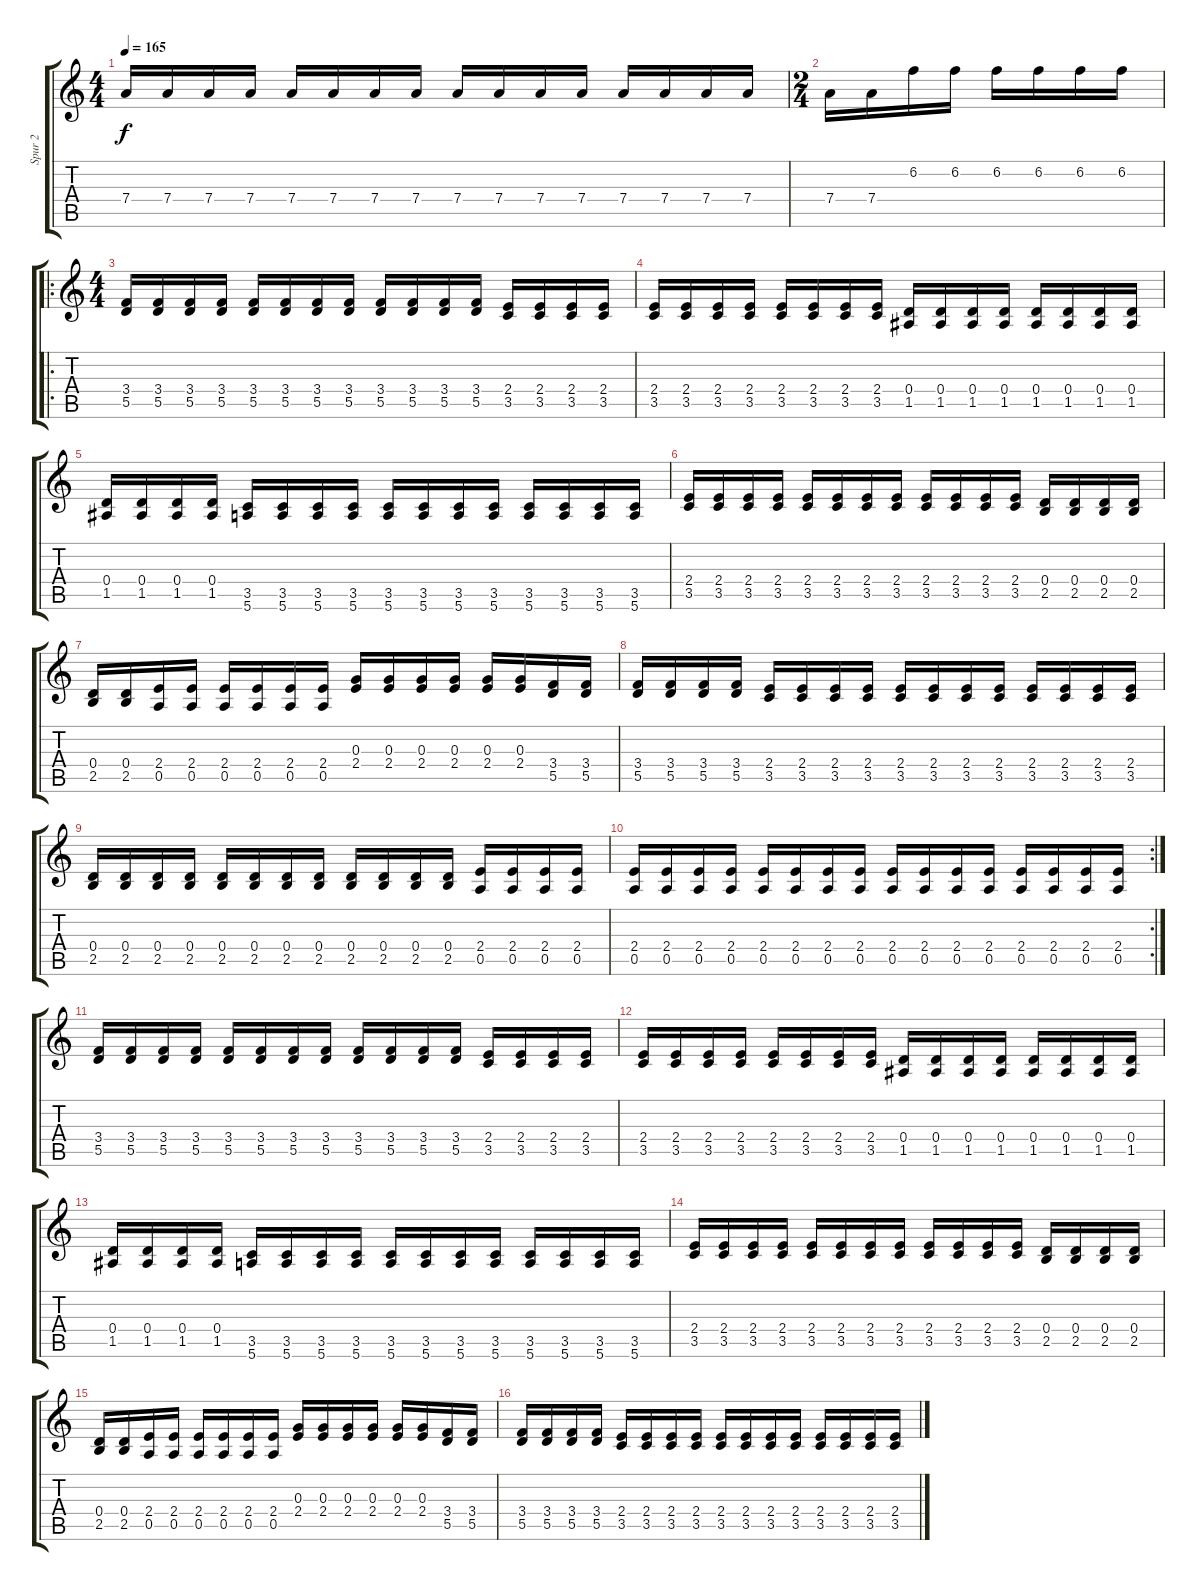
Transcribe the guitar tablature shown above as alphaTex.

\track ("Spur 2" "Spur 2") {instrument distortionguitar}
\staff {score tabs}
\tuning (E4 B3 G3 D3 A2 E2) {hide}
\ts (4 4)
\tempo 165
\clef g2
\ks c
7.4.16{dy f} 7.4.16 7.4.16 7.4.16 7.4.16 7.4.16 7.4.16 7.4.16 7.4.16 7.4.16 7.4.16 7.4.16 7.4.16 7.4.16 7.4.16 7.4.16 |
\ts (2 4)
7.4.16 7.4.16 6.2.16 6.2.16 6.2.16 6.2.16 6.2.16 6.2.16 |
\ro
\ts (4 4)
(3.4 5.5).16 (3.4 5.5).16 (3.4 5.5).16 (3.4 5.5).16 (3.4 5.5).16 (3.4 5.5).16 (3.4 5.5).16 (3.4 5.5).16 (3.4 5.5).16 (3.4 5.5).16 (3.4 5.5).16 (3.4 5.5).16 (2.4 3.5).16 (2.4 3.5).16 (2.4 3.5).16 (2.4 3.5).16 |
(2.4 3.5).16 (2.4 3.5).16 (2.4 3.5).16 (2.4 3.5).16 (2.4 3.5).16 (2.4 3.5).16 (2.4 3.5).16 (2.4 3.5).16 (0.4 1.5).16 (0.4 1.5).16 (0.4 1.5).16 (0.4 1.5).16 (0.4 1.5).16 (0.4 1.5).16 (0.4 1.5).16 (0.4 1.5).16 |
(0.4 1.5).16 (0.4 1.5).16 (0.4 1.5).16 (0.4 1.5).16 (3.5 5.6).16 (3.5 5.6).16 (3.5 5.6).16 (3.5 5.6).16 (3.5 5.6).16 (3.5 5.6).16 (3.5 5.6).16 (3.5 5.6).16 (3.5 5.6).16 (3.5 5.6).16 (3.5 5.6).16 (3.5 5.6).16 |
(2.4 3.5).16 (2.4 3.5).16 (2.4 3.5).16 (2.4 3.5).16 (2.4 3.5).16 (2.4 3.5).16 (2.4 3.5).16 (2.4 3.5).16 (2.4 3.5).16 (2.4 3.5).16 (2.4 3.5).16 (2.4 3.5).16 (0.4 2.5).16 (0.4 2.5).16 (0.4 2.5).16 (0.4 2.5).16 |
(0.4 2.5).16 (0.4 2.5).16 (2.4 0.5).16 (2.4 0.5).16 (2.4 0.5).16 (2.4 0.5).16 (2.4 0.5).16 (2.4 0.5).16 (0.3 2.4).16 (0.3 2.4).16 (0.3 2.4).16 (0.3 2.4).16 (0.3 2.4).16 (0.3 2.4).16 (3.4 5.5).16 (3.4 5.5).16 |
(3.4 5.5).16 (3.4 5.5).16 (3.4 5.5).16 (3.4 5.5).16 (2.4 3.5).16 (2.4 3.5).16 (2.4 3.5).16 (2.4 3.5).16 (2.4 3.5).16 (2.4 3.5).16 (2.4 3.5).16 (2.4 3.5).16 (2.4 3.5).16 (2.4 3.5).16 (2.4 3.5).16 (2.4 3.5).16 |
(0.4 2.5).16 (0.4 2.5).16 (0.4 2.5).16 (0.4 2.5).16 (0.4 2.5).16 (0.4 2.5).16 (0.4 2.5).16 (0.4 2.5).16 (0.4 2.5).16 (0.4 2.5).16 (0.4 2.5).16 (0.4 2.5).16 (2.4 0.5).16 (2.4 0.5).16 (2.4 0.5).16 (2.4 0.5).16 |
\rc 2
(2.4 0.5).16 (2.4 0.5).16 (2.4 0.5).16 (2.4 0.5).16 (2.4 0.5).16 (2.4 0.5).16 (2.4 0.5).16 (2.4 0.5).16 (2.4 0.5).16 (2.4 0.5).16 (2.4 0.5).16 (2.4 0.5).16 (2.4 0.5).16 (2.4 0.5).16 (2.4 0.5).16 (2.4 0.5).16 |
(3.4 5.5).16 (3.4 5.5).16 (3.4 5.5).16 (3.4 5.5).16 (3.4 5.5).16 (3.4 5.5).16 (3.4 5.5).16 (3.4 5.5).16 (3.4 5.5).16 (3.4 5.5).16 (3.4 5.5).16 (3.4 5.5).16 (2.4 3.5).16 (2.4 3.5).16 (2.4 3.5).16 (2.4 3.5).16 |
(2.4 3.5).16 (2.4 3.5).16 (2.4 3.5).16 (2.4 3.5).16 (2.4 3.5).16 (2.4 3.5).16 (2.4 3.5).16 (2.4 3.5).16 (0.4 1.5).16 (0.4 1.5).16 (0.4 1.5).16 (0.4 1.5).16 (0.4 1.5).16 (0.4 1.5).16 (0.4 1.5).16 (0.4 1.5).16 |
(0.4 1.5).16 (0.4 1.5).16 (0.4 1.5).16 (0.4 1.5).16 (3.5 5.6).16 (3.5 5.6).16 (3.5 5.6).16 (3.5 5.6).16 (3.5 5.6).16 (3.5 5.6).16 (3.5 5.6).16 (3.5 5.6).16 (3.5 5.6).16 (3.5 5.6).16 (3.5 5.6).16 (3.5 5.6).16 |
(2.4 3.5).16 (2.4 3.5).16 (2.4 3.5).16 (2.4 3.5).16 (2.4 3.5).16 (2.4 3.5).16 (2.4 3.5).16 (2.4 3.5).16 (2.4 3.5).16 (2.4 3.5).16 (2.4 3.5).16 (2.4 3.5).16 (0.4 2.5).16 (0.4 2.5).16 (0.4 2.5).16 (0.4 2.5).16 |
(0.4 2.5).16 (0.4 2.5).16 (2.4 0.5).16 (2.4 0.5).16 (2.4 0.5).16 (2.4 0.5).16 (2.4 0.5).16 (2.4 0.5).16 (0.3 2.4).16 (0.3 2.4).16 (0.3 2.4).16 (0.3 2.4).16 (0.3 2.4).16 (0.3 2.4).16 (3.4 5.5).16 (3.4 5.5).16 |
(3.4 5.5).16 (3.4 5.5).16 (3.4 5.5).16 (3.4 5.5).16 (2.4 3.5).16 (2.4 3.5).16 (2.4 3.5).16 (2.4 3.5).16 (2.4 3.5).16 (2.4 3.5).16 (2.4 3.5).16 (2.4 3.5).16 (2.4 3.5).16 (2.4 3.5).16 (2.4 3.5).16 (2.4 3.5).16
